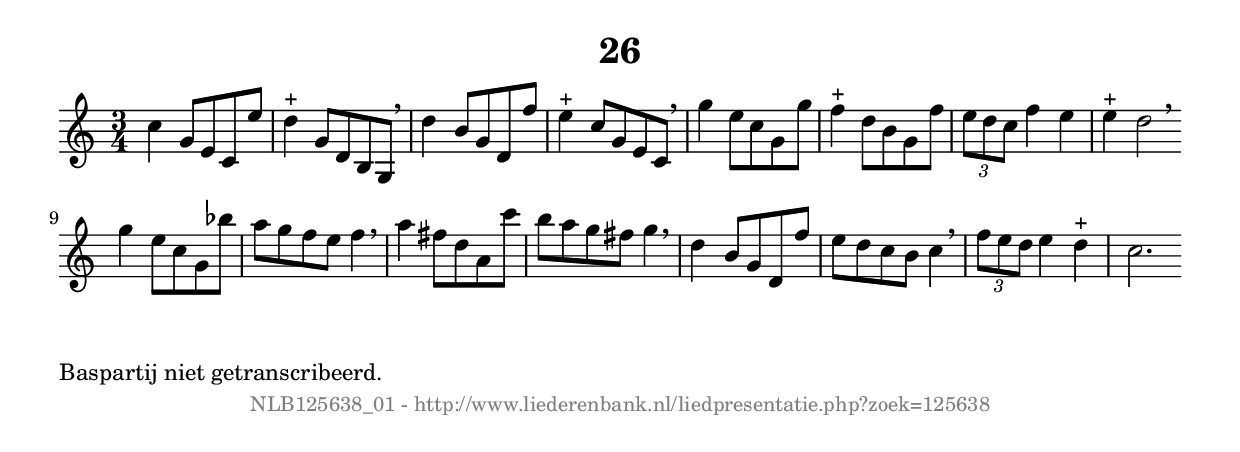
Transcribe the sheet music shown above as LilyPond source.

%
% produced by wce2krn 1.64 (7 June 2014)
%
\version"2.16"
#(append! paper-alist '(("long" . (cons (* 210 mm) (* 2000 mm)))))
#(set-default-paper-size "long")
sb = {\breathe}
mBreak = {\breathe }
bBreak = {\breathe }
x = {\once\override NoteHead #'style = #'cross }
gl=\glissando
itime={\override Staff.TimeSignature #'stencil = ##f }
ficta = {\once\set suggestAccidentals = ##t}
fine = {\once\override Score.RehearsalMark #'self-alignment-X = #1 \mark \markup {\italic{Fine}}}
dc = {\once\override Score.RehearsalMark #'self-alignment-X = #1 \mark \markup {\italic{D.C.}}}
dcf = {\once\override Score.RehearsalMark #'self-alignment-X = #1 \mark \markup {\italic{D.C. al Fine}}}
dcc = {\once\override Score.RehearsalMark #'self-alignment-X = #1 \mark \markup {\italic{D.C. al Coda}}}
ds = {\once\override Score.RehearsalMark #'self-alignment-X = #1 \mark \markup {\italic{D.S.}}}
dsf = {\once\override Score.RehearsalMark #'self-alignment-X = #1 \mark \markup {\italic{D.S. al Fine}}}
dsc = {\once\override Score.RehearsalMark #'self-alignment-X = #1 \mark \markup {\italic{D.S. al Coda}}}
pv = {\set Score.repeatCommands = #'((volta "1"))}
sv = {\set Score.repeatCommands = #'((volta "2"))}
tv = {\set Score.repeatCommands = #'((volta "3"))}
qv = {\set Score.repeatCommands = #'((volta "4"))}
xv = {\set Score.repeatCommands = #'((volta #f))}
\header{ tagline = ""
title = "26"
}
\score {{
\key c \major
\relative g'
{
\set melismaBusyProperties = #'()
\time 3/4
\tempo 4=120
\override Score.MetronomeMark #'transparent = ##t
\override Score.RehearsalMark #'break-visibility = #(vector #t #t #f)
c4 g8 e c e' d4^"+" g,8 d b g \sb d''4 b8 g d f' e4^"+" c8 g e c \mBreak \bar "|"
g''4 e8 c g g' f4^"+" d8 b g f' \times 2/3 {e d c} f4 e e^"+" d2 \bar ":|:" \bBreak
g4 e8 c g bes' a g f e f4 \sb a fis8 d a c' b a g fis g4 \mBreak \bar "|"
d4 b8 g d f' e d c b c4 \sb \times 2/3 {f8 e d} e4 d^"+" c2. \bar ":|:"
 }}
 \midi { }
 \layout {
            indent = 0.0\cm
}
}
\markup { \wordwrap-string #" 
Baspartij niet getranscribeerd.
"}
\markup { \vspace #0 } \markup { \with-color #grey \fill-line { \center-column { \smaller "NLB125638_01 - http://www.liederenbank.nl/liedpresentatie.php?zoek=125638" } } }
